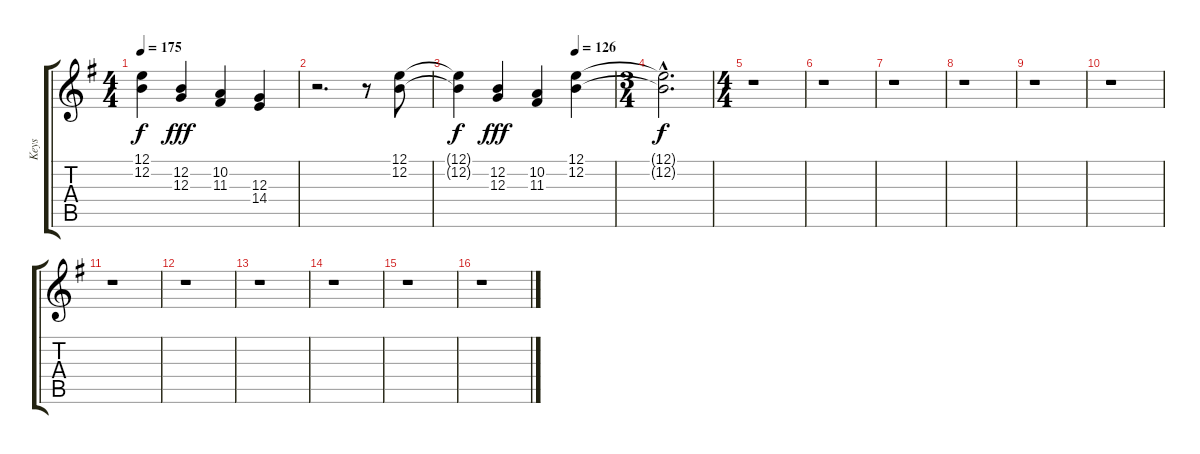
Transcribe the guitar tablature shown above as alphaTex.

\track ("Keys" "Keys") {instrument brightacousticpiano}
\staff {score tabs}
\tuning (E4 B3 G3 D3 A2 E2) {hide}
\ts (4 4)
\tempo 175
\clef g2
\ks g
(12.1{t} 12.2{t}).4{dy f} (12.2 12.3).4{dy fff} (10.2 11.3).4 (12.3 14.4).4 |
r.2{d} r.8 (12.1 12.2).8 |
\tempo (126 0.75)
(12.1{t} 12.2{t}).4{dy f} (12.2 12.3).4{dy fff} (10.2 11.3).4 (12.1 12.2).4 |
\ts (3 4)
(12.1{hac t} 12.2{hac t}).2{d dy f} |
\ts (4 4)
r.1 |
r.1 |
r.1 |
r.1 |
r.1 |
r.1 |
r.1 |
r.1 |
r.1 |
r.1 |
r.1 |
r.1
